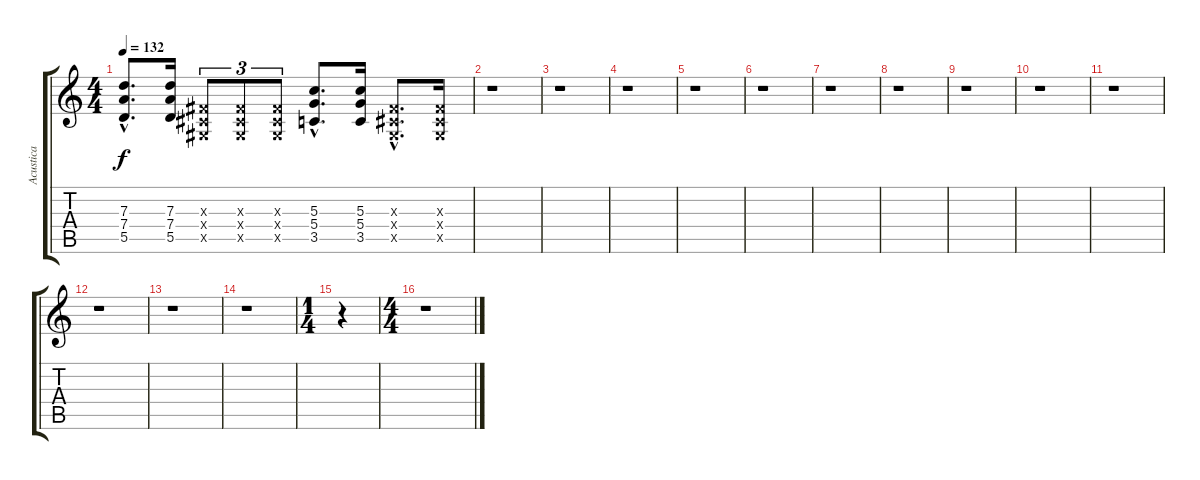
\track ("Acustica" "Acustica") {instrument acousticguitarsteel}
\staff {score tabs}
\tuning (E4 B3 G3 D3 A2 E2) {hide}
\ts (4 4)
\tempo 132
\clef g2
\ks c
(7.3{hac} 7.4{hac} 5.5{hac}).8{d dy f} (7.3 7.4 5.5).16 (-1.3{x} -1.4{x} -1.5{x}).8{tu (3 2)} (-1.3{x} -1.4{x} -1.5{x}).8{tu (3 2)} (-1.3{x} -1.4{x} -1.5{x}).8{tu (3 2)} (5.3{hac} 5.4{hac} 3.5{hac}).8{d} (5.3 5.4 3.5).16 (-1.3{hac x} -1.4{hac x} -1.5{hac x}).8{d} (-1.3{x} -1.4{x} -1.5{x}).16 |
r.1 |
r.1 |
r.1 |
r.1 |
r.1 |
r.1 |
r.1 |
r.1 |
r.1 |
r.1 |
r.1 |
r.1 |
r.1 |
\ts (1 4)
r.4 |
\ts (4 4)
r.1
